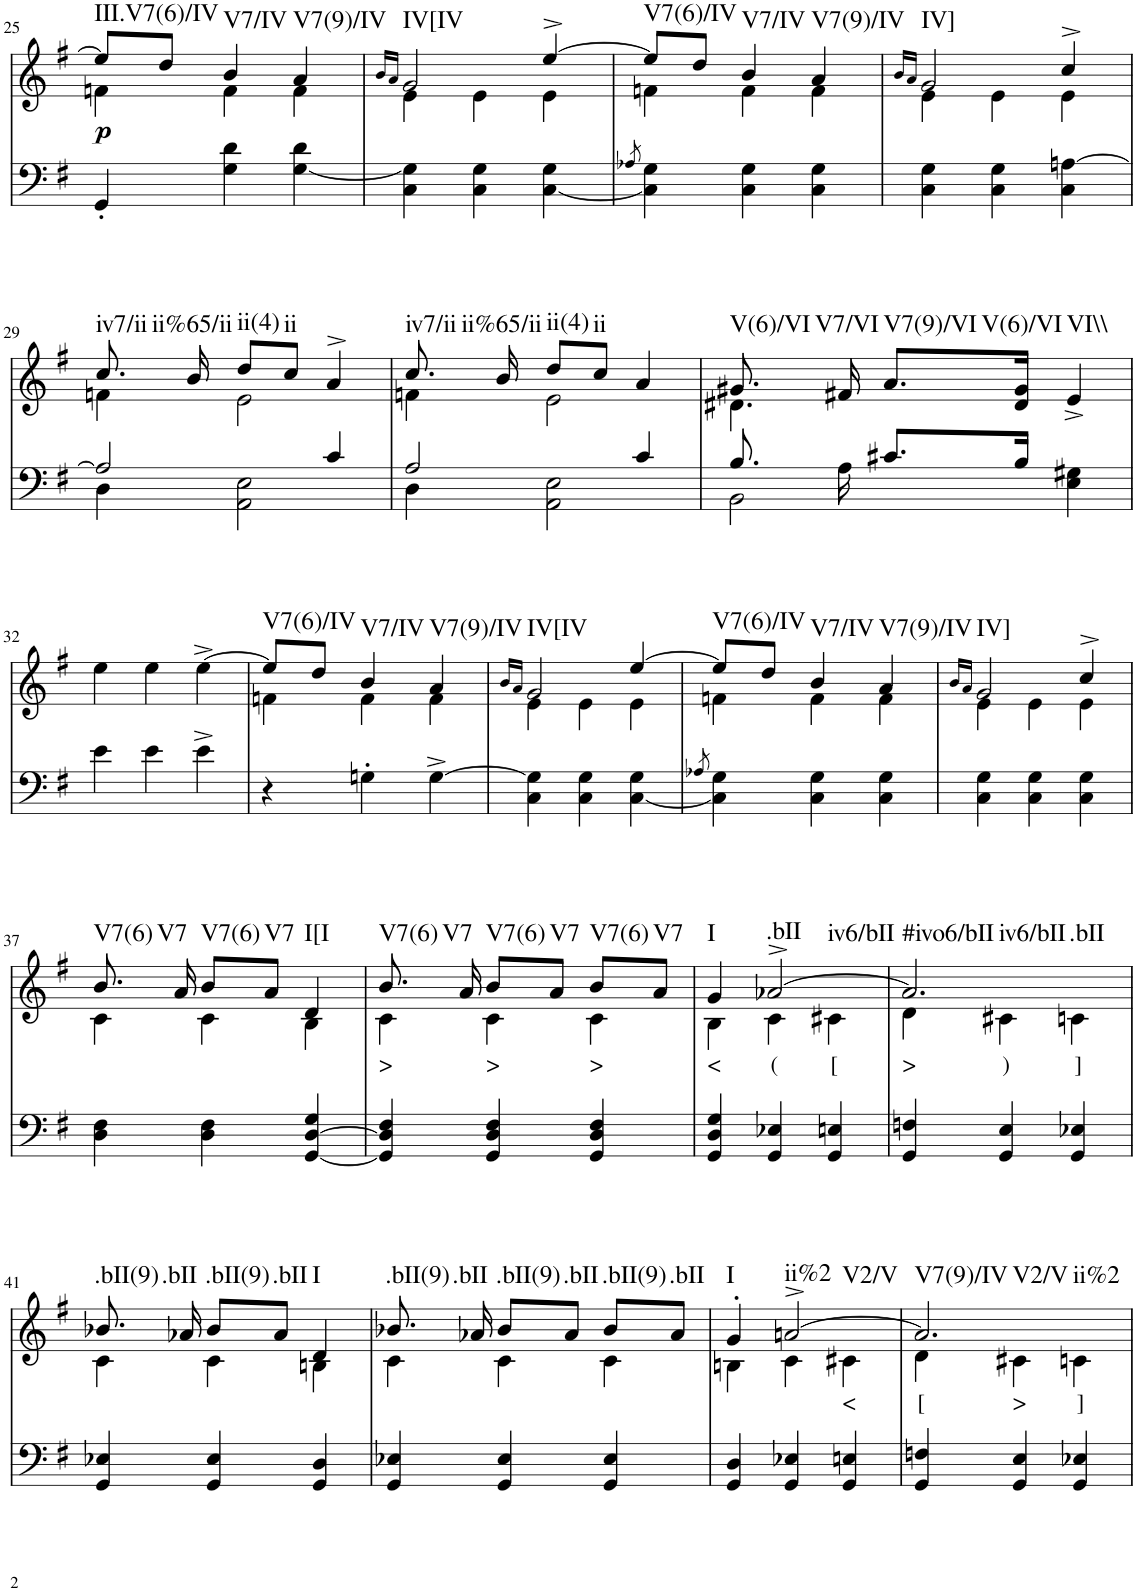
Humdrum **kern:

**kern	**kern	**text	**dynam	**harte
*part2	*part1	*part1	*part1	*part1
*staff2	*staff1	*staff1	*staff1	*
*I"Piano	*I"Piano	*	*	*
*I'Pno	*I'Pno	*	*	*
!!LO:PB:g=z
*clefF4	*clefG2	*	*	*
*k[f#]	*k[f#]	*	*	*
*e:	*e:	*	*	*
*M3/4	*M3/4	*	*	*
=25	=25	=25	=25	=25
*	*^	*	*	*
!	!	!	!	!LO:DY:b	!LO:H:kt=III.V7(6)/IV
4GG'/	8ee/L]	4fn\	.	p	N
.	8dd/J	.	.	.	.
!	!	!	!	!	!LO:H:kt=V7/IV
4G\ 4d\	4b/	4f\	.	.	N
!	!	!	!	!	!LO:H:kt=V7(9)/IV
[4G\ 4d\	4a/	4f\	.	.	N
=26	=26	=26	=26	=26	=26
.	16qb/LL	.	.	.	.
.	16qa/JJ	.	.	.	.
!	!	!	!	!	!LO:H:kt=IV[IV
4C\ 4G\]	2g/	4e\	.	.	N
4C\ 4G\	.	4e\	.	.	.
[4C\ 4G\	[4ee^/	4e\	.	.	.
=27	=27	=27	=27	=27	=27
8qA-X/	.	.	.	.	.
!	!	!	!	!	!LO:H:kt=V7(6)/IV
4C\] 4G\	8ee/L]	4fn\	.	.	N
.	8dd/J	.	.	.	.
!	!	!	!	!	!LO:H:kt=V7/IV
4C\ 4G\	4b/	4f\	.	.	N
!	!	!	!	!	!LO:H:kt=V7(9)/IV
4C\ 4G\	4a/	4f\	.	.	N
=28	=28	=28	=28	=28	=28
.	16qb/LL	.	.	.	.
.	16qa/JJ	.	.	.	.
!	!	!	!	!	!LO:H:kt=IV]
4C\ 4G\	2g/	4e\	.	.	N
4C\ 4G\	.	4e\	.	.	.
4C\ [4An\	4cc^/	4e\	.	.	.
!!LO:LB:g=z	!!
=29	=29	=29	=29	=29	=29
*^	*	*	*	*	*
!	!	!	!	!	!	!LO:H:n=1:kt=iv7/ii
!	!	!	!	!	!	!LO:H:n=2:kt=ii%65/ii
2A/]	4D\	8.cc/	4fn\	.	.	N N
.	.	16b/	.	.	.	.
!	!	!	!	!	!	!LO:H:kt=ii(4)
.	2AA\ 2E\	8dd/L	2e\	.	.	N
!	!	!	!	!	!	!LO:H:kt=ii
.	.	8cc/J	.	.	.	N
4c/	.	4a^/	.	.	.	.
=30	=30	=30	=30	=30	=30	=30
!	!	!	!	!	!	!LO:H:n=1:kt=iv7/ii
!	!	!	!	!	!	!LO:H:n=2:kt=ii%65/ii
2A/	4D\	8.cc/	4fn\	.	.	N N
.	.	16b/	.	.	.	.
!	!	!	!	!	!	!LO:H:kt=ii(4)
.	2AA\ 2E\	8dd/L	2e\	.	.	N
!	!	!	!	!	!	!LO:H:kt=ii
.	.	8cc/J	.	.	.	N
4c/	.	4a/	.	.	.	.
=31	=31	=31	=31	=31	=31	=31
!	!	!	!	!	!	!LO:H:n=1:kt=V(6)/VI
!	!	!	!	!	!	!LO:H:n=2:kt=V7/VI
8.B/	2BB\	8.g#X/	4.d#X\	.	.	N N
16A\	.	16f#X/	.	.	.	.
!	!	!	!	!	!	!LO:H:n=1:kt=V7(9)/VI
!	!	!	!	!	!	!LO:H:n=2:kt=V(6)/VI
8.c#X/L	.	8.a/L	.	.	.	N N
.	.	.	4.ryy	.	.	.
16B/Jk	.	16d#/ 16g#/Jk	.	.	.	.
!	!	!	!	!	!	!LO:H:kt=VI\\
4E\ 4G#X\	4ryy	4e^/	.	.	.	N
*v	*v	*	*	*	*	*
*	*v	*v	*	*	*
!!LO:LB:g=z
=32	=32	=32	=32	=32
4e\	4ee\	.	.	.
4e\	4ee\	.	.	.
4e^\	[4ee^\	.	.	.
=33	=33	=33	=33	=33
*	*^	*	*	*
!	!	!	!	!	!LO:H:kt=V7(6)/IV
4r	8ee/L]	4fn\	.	.	N
.	8dd/J	.	.	.	.
!	!	!	!	!	!LO:H:kt=V7/IV
4Gn'\	4b/	4f\	.	.	N
!	!	!	!	!	!LO:H:kt=V7(9)/IV
[4G^\	4a/	4f\	.	.	N
=34	=34	=34	=34	=34	=34
.	16qb/LL	.	.	.	.
.	16qa/JJ	.	.	.	.
!	!	!	!	!	!LO:H:kt=IV[IV
4C\ 4G\]	2g/	4e\	.	.	N
4C\ 4G\	.	4e\	.	.	.
[4C\ 4G\	[4ee/	4e\	.	.	.
=35	=35	=35	=35	=35	=35
8qA-X/	.	.	.	.	.
!	!	!	!	!	!LO:H:kt=V7(6)/IV
4C\] 4G\	8ee/L]	4fn\	.	.	N
.	8dd/J	.	.	.	.
!	!	!	!	!	!LO:H:kt=V7/IV
4C\ 4G\	4b/	4f\	.	.	N
!	!	!	!	!	!LO:H:kt=V7(9)/IV
4C\ 4G\	4a/	4f\	.	.	N
=36	=36	=36	=36	=36	=36
.	16qb/LL	.	.	.	.
.	16qa/JJ	.	.	.	.
!	!	!	!	!	!LO:H:kt=IV]
4C\ 4G\	2g/	4e\	.	.	N
4C\ 4G\	.	4e\	.	.	.
4C\ 4G\	4cc^/	4e\	.	.	.
!!LO:LB:g=z	!!
=37	=37	=37	=37	=37	=37
!	!	!	!	!	!LO:H:n=1:kt=V7(6)
!	!	!	!	!	!LO:H:n=2:kt=V7
4D\ 4F#\	8.b/	4c\	.	.	N N
.	16a/	.	.	.	.
!	!	!	!	!	!LO:H:kt=V7(6)
4D\ 4F#\	8b/L	4c\	.	.	N
!	!	!	!	!	!LO:H:kt=V7
.	8a/J	.	.	.	N
!	!	!	!	!	!LO:H:kt=I[I
[4GG/ [4D/ 4G/	4d/	4B\	.	.	N
=38	=38	=38	=38	=38	=38
!	!	!	!LO:LY:b	!	!LO:H:n=1:kt=V7(6)
!	!	!	!	!	!LO:H:n=2:kt=V7
4GG/] 4D/] 4F#/	8.b/	4c\	>	.	N N
.	16a/	.	.	.	.
!	!	!	!LO:LY:b	!	!LO:H:kt=V7(6)
4GG/ 4D/ 4F#/	8b/L	4c\	>	.	N
!	!	!	!	!	!LO:H:kt=V7
.	8a/J	.	.	.	N
!	!	!	!LO:LY:b	!	!LO:H:kt=V7(6)
4GG/ 4D/ 4F#/	8b/L	4c\	>	.	N
!	!	!	!	!	!LO:H:kt=V7
.	8a/J	.	.	.	N
=39	=39	=39	=39	=39	=39
!	!	!	!LO:LY:b	!	!LO:H:kt=I
4GG/ 4D/ 4G/	4g/	4B\	<	.	N
!	!	!	!LO:LY:b	!	!LO:H:n=1:kt=.bII
!	!	!	!	!	!LO:H:n=2:kt=iv6/bII
4GG/ 4E-X/	[2a-X^/	4c\	(	.	N N
!	!	!	!LO:LY:b	!	!
4GG/ 4En/	.	4c#X\	[	.	.
=40	=40	=40	=40	=40	=40
!	!	!	!LO:LY:b	!	!LO:H:n=1:kt=#ivo6/bII
!	!	!	!	!	!LO:H:n=2:kt=iv6/bII
!	!	!	!	!	!LO:H:n=3:kt=.bII
4GG/ 4Fn/	2.a-/]	4d\	>	.	N N N
!	!	!	!LO:LY:b	!	!
4GG/ 4E/	.	4c#X\	)	.	.
!	!	!	!LO:LY:b	!	!
4GG/ 4E-X/	.	4cn\	]	.	.
!!LO:LB:g=z	!!
=41	=41	=41	=41	=41	=41
!	!	!	!	!	!LO:H:n=1:kt=.bII(9)
!	!	!	!	!	!LO:H:n=2:kt=.bII
4GG/ 4E-X/	8.b-X/	4c\	.	.	N N
.	16a-X/	.	.	.	.
!	!	!	!	!	!LO:H:kt=.bII(9)
4GG/ 4E-/	8b-/L	4c\	.	.	N
!	!	!	!	!	!LO:H:kt=.bII
.	8a-/J	.	.	.	N
!	!	!	!	!	!LO:H:kt=I
4GG/ 4D/	4d/	4Bn\	.	.	N
=42	=42	=42	=42	=42	=42
!	!	!	!	!	!LO:H:n=1:kt=.bII(9)
!	!	!	!	!	!LO:H:n=2:kt=.bII
4GG/ 4E-X/	8.b-X/	4c\	.	.	N N
.	16a-X/	.	.	.	.
!	!	!	!	!	!LO:H:kt=.bII(9)
4GG/ 4E-/	8b-/L	4c\	.	.	N
!	!	!	!	!	!LO:H:kt=.bII
.	8a-/J	.	.	.	N
!	!	!	!	!	!LO:H:kt=.bII(9)
4GG/ 4E-/	8b-/L	4c\	.	.	N
!	!	!	!	!	!LO:H:kt=.bII
.	8a-/J	.	.	.	N
=43	=43	=43	=43	=43	=43
!	!	!	!	!	!LO:H:kt=I
4GG/ 4D/	4g'/	4Bn\	.	.	N
!	!	!	!	!	!LO:H:n=1:kt=ii%2
!	!	!	!	!	!LO:H:n=2:kt=V2/V
4GG/ 4E-X/	[2an^/	4c\	.	.	N N
!	!	!	!LO:LY:b	!	!
4GG/ 4En/	.	4c#X\	<	.	.
=44	=44	=44	=44	=44	=44
!	!	!	!LO:LY:b	!	!LO:H:n=1:kt=V7(9)/IV
!	!	!	!	!	!LO:H:n=2:kt=V2/V
!	!	!	!	!	!LO:H:n=3:kt=ii%2
4GG/ 4Fn/	2.a/]	4d\	[	.	N N N
!	!	!	!LO:LY:b	!	!
4GG/ 4E/	.	4c#X\	>	.	.
!	!	!	!LO:LY:b	!	!
4GG/ 4E-X/	.	4cn\	]	.	.
*	*v	*v	*	*	*
=	=	=	=	=
*-	*-	*-	*-	*-
